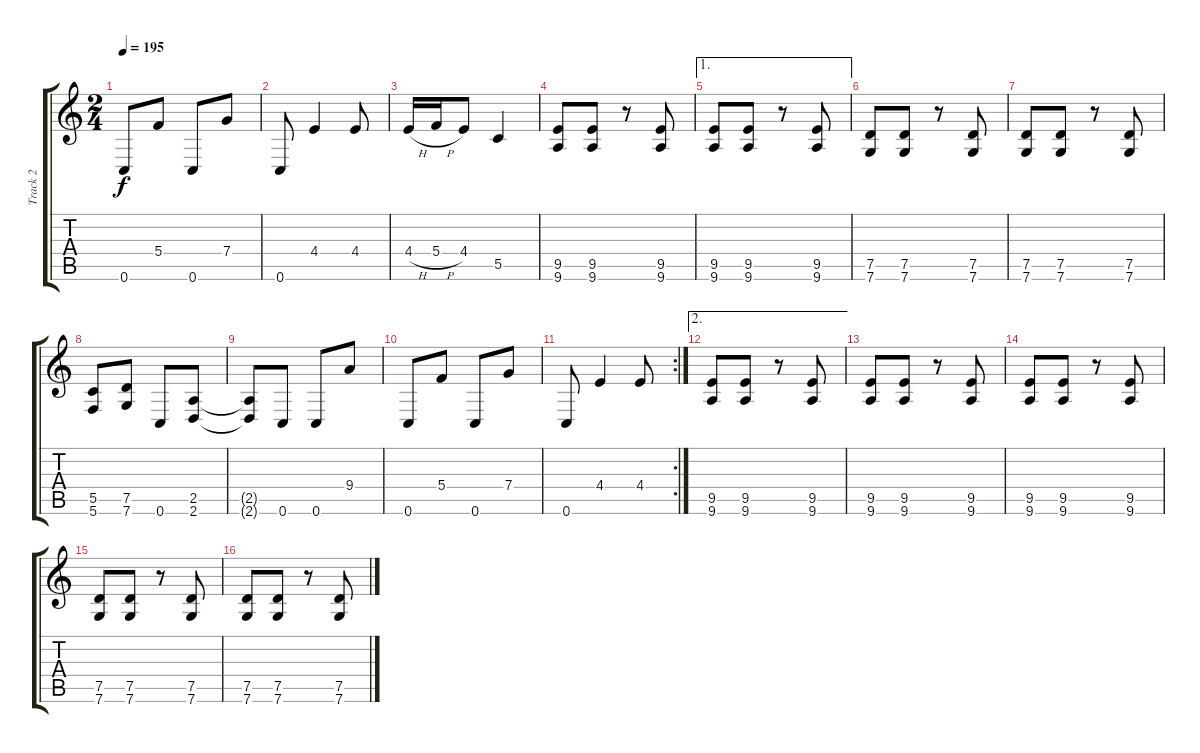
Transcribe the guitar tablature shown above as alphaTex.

\track ("Track 2" "Track 2") {instrument overdrivenguitar}
\staff {score tabs}
\tuning (D4 A3 F3 C3 G2 C2) {hide}
\ts (2 4)
\tempo 195
\clef g2
\ks c
0.6.8{dy f} 5.4.8 0.6.8 7.4.8 |
0.6.8 4.4.4 4.4.8 |
4.4{h}.16 5.4{h}.16 4.4.8 5.5.4 |
(9.5 9.6).8 (9.5 9.6).8 r.8 (9.5 9.6).8 |
\ae 1
(9.5 9.6).8 (9.5 9.6).8 r.8 (9.5 9.6).8 |
(7.5 7.6).8 (7.5 7.6).8 r.8 (7.5 7.6).8 |
(7.5 7.6).8 (7.5 7.6).8 r.8 (7.5 7.6).8 |
(5.5 5.6).8 (7.5 7.6).8 0.6.8 (2.5 2.6).8 |
(2.5{t} 2.6{t}).8 0.6.8 0.6.8 9.4.8 |
0.6.8 5.4.8 0.6.8 7.4.8 |
\rc 2
0.6.8 4.4.4 4.4.8 |
\ae 2
(9.5 9.6).8 (9.5 9.6).8 r.8 (9.5 9.6).8 |
(9.5 9.6).8 (9.5 9.6).8 r.8 (9.5 9.6).8 |
(9.5 9.6).8 (9.5 9.6).8 r.8 (9.5 9.6).8 |
(7.5 7.6).8 (7.5 7.6).8 r.8 (7.5 7.6).8 |
(7.5 7.6).8 (7.5 7.6).8 r.8 (7.5 7.6).8
